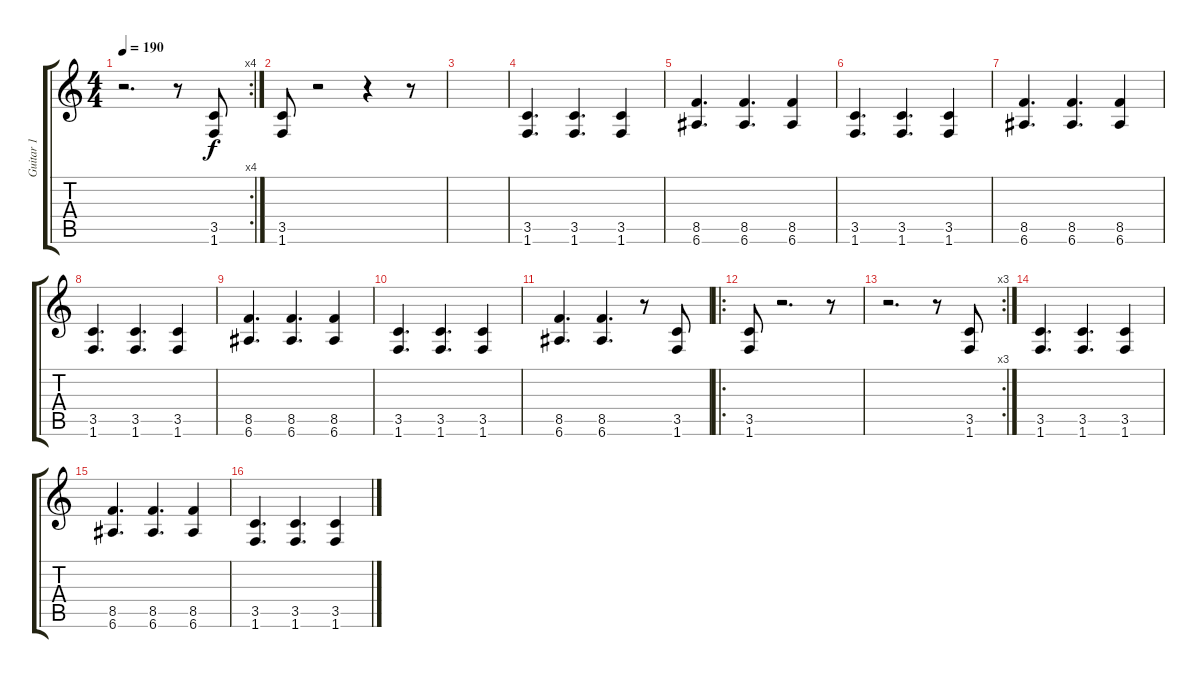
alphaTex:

\track ("Guitar 1" "Guitar 1") {instrument distortionguitar}
\staff {score tabs}
\tuning (E4 B3 G3 D3 A2 E2) {hide}
\rc 4
\ts (4 4)
\tempo 190
\clef g2
\ks c
r.2{d dy f} r.8 (3.5 1.6).8 |
(3.5 1.6).8 r.2 r.4 r.8 |
|
(3.5 1.6).4{d} (3.5 1.6).4{d} (3.5 1.6).4 |
(8.5 6.6).4{d} (8.5 6.6).4{d} (8.5 6.6).4 |
(3.5 1.6).4{d} (3.5 1.6).4{d} (3.5 1.6).4 |
(8.5 6.6).4{d} (8.5 6.6).4{d} (8.5 6.6).4 |
(3.5 1.6).4{d} (3.5 1.6).4{d} (3.5 1.6).4 |
(8.5 6.6).4{d} (8.5 6.6).4{d} (8.5 6.6).4 |
(3.5 1.6).4{d} (3.5 1.6).4{d} (3.5 1.6).4 |
(8.5 6.6).4{d} (8.5 6.6).4{d} r.8 (3.5 1.6).8 |
\ro
(3.5 1.6).8 r.2{d} r.8 |
\rc 3
r.2{d} r.8 (3.5 1.6).8 |
(3.5 1.6).4{d} (3.5 1.6).4{d} (3.5 1.6).4 |
(8.5 6.6).4{d} (8.5 6.6).4{d} (8.5 6.6).4 |
(3.5 1.6).4{d} (3.5 1.6).4{d} (3.5 1.6).4
